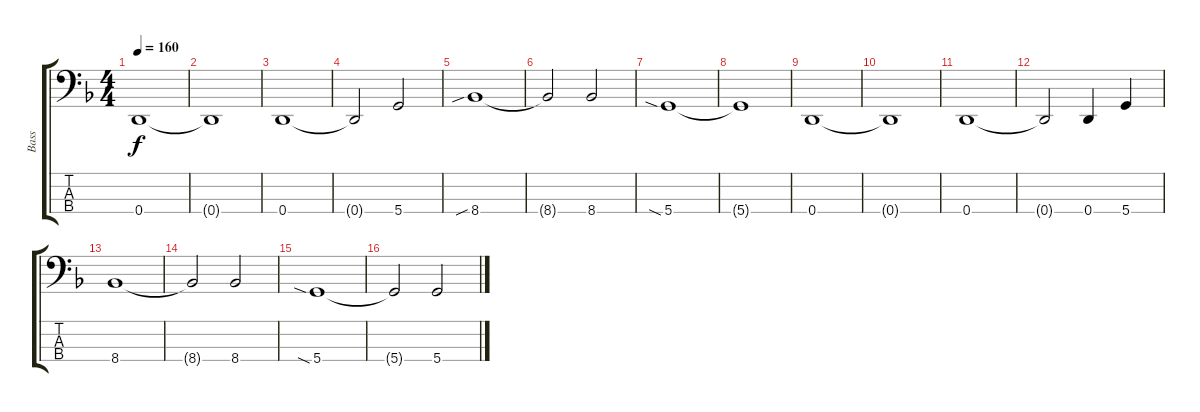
\track ("Bass" "Bass") {instrument electricbassfinger}
\staff {score tabs}
\tuning (G2 D2 A1 D1) {hide}
\ts (4 4)
\tempo 160
\clef f4
\ks dminor
0.4.1{dy f} |
0.4{t}.1 |
0.4.1 |
0.4{t}.2 5.4.2 |
8.4{sib}.1 |
8.4{t}.2 8.4.2 |
5.4{sia}.1 |
5.4{t}.1 |
0.4.1 |
0.4{t}.1 |
0.4.1 |
0.4{t}.2 0.4.4 5.4.4 |
8.4.1 |
8.4{t}.2 8.4.2 |
5.4{sia}.1 |
5.4{t}.2 5.4.2
